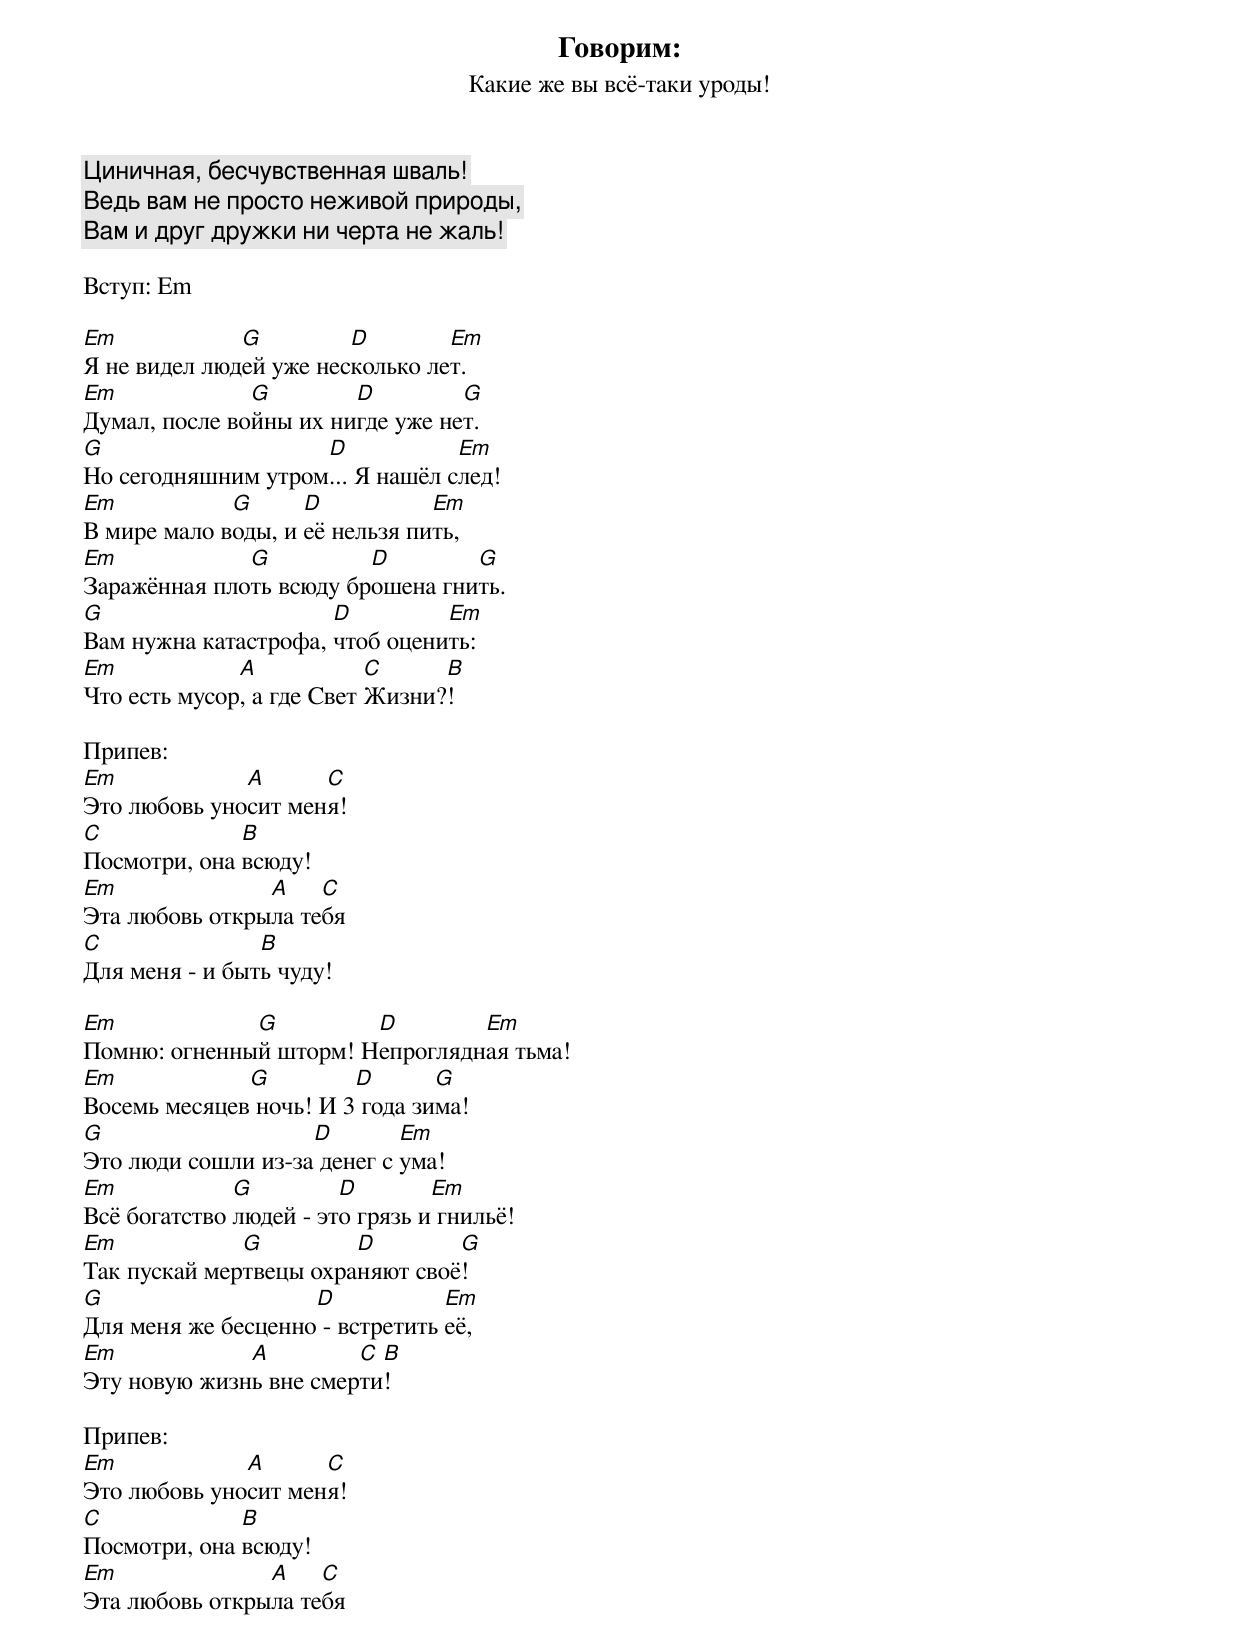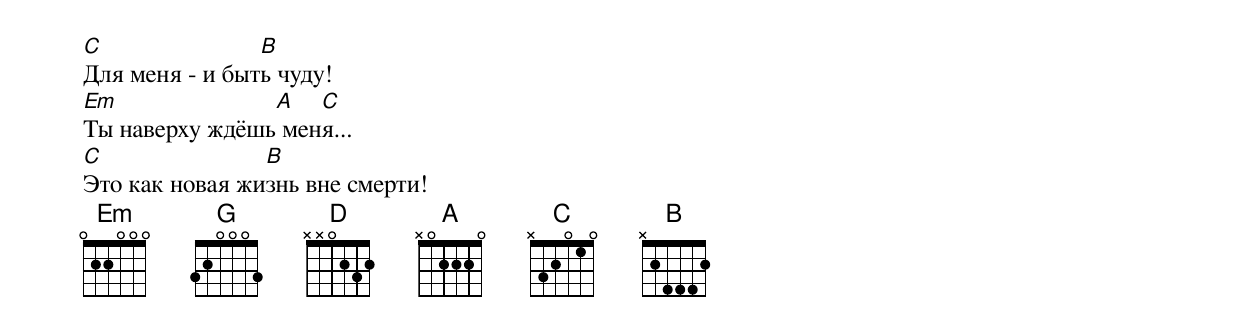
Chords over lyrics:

Говорим:
Какие же вы всё-таки уроды!
Циничная, бесчувственная шваль!
Ведь вам не просто неживой природы,
Вам и друг дружки ни черта не жаль!

Вступ: Em

Em            G         D        Em
Я не видел людей уже несколько лет.
Em             G        D         G
Думал, после войны их нигде уже нет.
G                   D            Em
Но сегодняшним утром... Я нашёл след!
Em           G      D           Em
В мире мало воды, и её нельзя пить,
Em            G          D        G
Заражённая плоть всюду брошена гнить.
G                     D         Em
Вам нужна катастрофа, чтоб оценить:
Em            A            C     B
Что есть мусор, а где Свет Жизни?!

Припев:
Em            A      C
Это любовь уносит меня!
C             B
Посмотри, она всюду!
Em              A    C
Эта любовь открыла тебя
C               B
Для меня - и быть чуду!

Em            G         D        Em
Помню: огненный шторм! Непроглядная тьма!
Em            G         D       G
Восемь месяцев ночь! И 3 года зима!
G                   D        Em
Это люди сошли из-за денег с ума!
Em            G         D        Em
Всё богатство людей - это грязь и гнильё!
Em            G         D        G
Так пускай мертвецы охраняют своё!
G                   D            Em
Для меня же бесценно - встретить её,
Em            A         C B
Эту новую жизнь вне смерти!

Припев:
Em            A      C
Это любовь уносит меня!
C             B
Посмотри, она всюду!
Em              A    C
Эта любовь открыла тебя
C               B
Для меня - и быть чуду!
Em              A   C
Ты наверху ждёшь меня...
C               B
Это как новая жизнь вне смерти!
